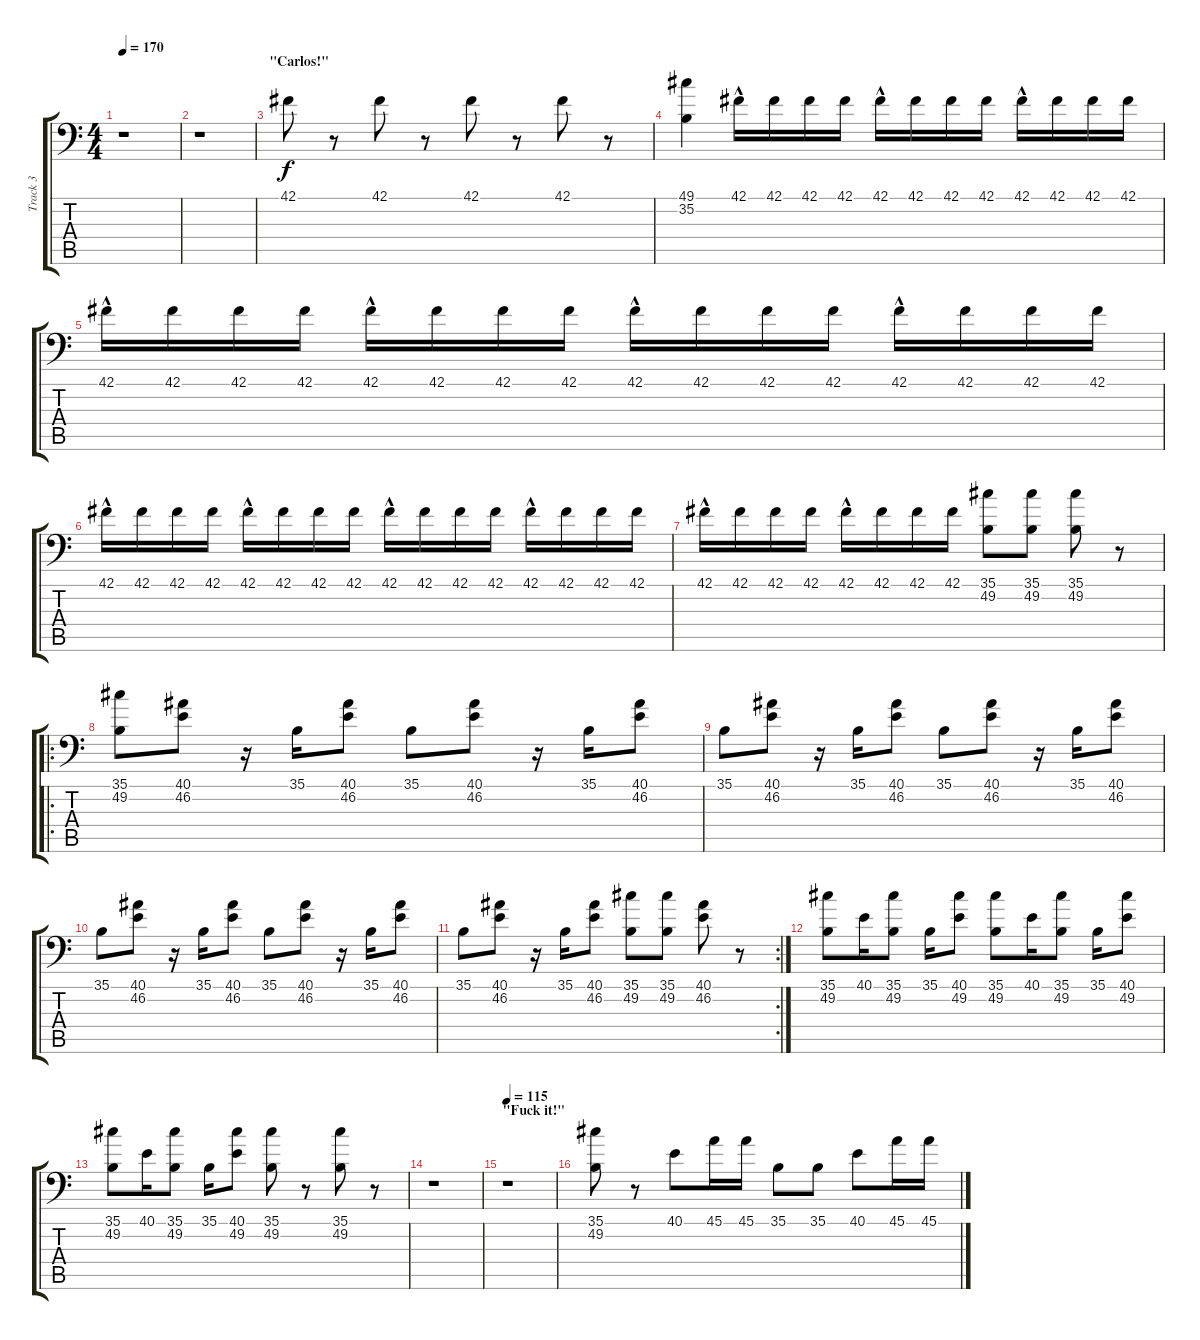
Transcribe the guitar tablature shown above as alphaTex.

\track ("Track 3" "Track 3") {instrument acousticgrandpiano}
\staff {score tabs}
\tuning (C-1 C-1 C-1 C-1 C-1 C-1) {hide}
\ts (4 4)
\tempo 170
\clef f4
\ks c
r.1{dy f} |
r.1 |
\section ("" "\"Carlos!\"")
42.1.8 r.8 42.1.8 r.8 42.1.8 r.8 42.1.8 r.8 |
(49.1 35.2).4 42.1{hac}.16 42.1.16 42.1.16 42.1.16 42.1{hac}.16 42.1.16 42.1.16 42.1.16 42.1{hac}.16 42.1.16 42.1.16 42.1.16 |
42.1{hac}.16 42.1.16 42.1.16 42.1.16 42.1{hac}.16 42.1.16 42.1.16 42.1.16 42.1{hac}.16 42.1.16 42.1.16 42.1.16 42.1{hac}.16 42.1.16 42.1.16 42.1.16 |
42.1{hac}.16 42.1.16 42.1.16 42.1.16 42.1{hac}.16 42.1.16 42.1.16 42.1.16 42.1{hac}.16 42.1.16 42.1.16 42.1.16 42.1{hac}.16 42.1.16 42.1.16 42.1.16 |
42.1{hac}.16 42.1.16 42.1.16 42.1.16 42.1{hac}.16 42.1.16 42.1.16 42.1.16 (35.1 49.2).8 (35.1 49.2).8 (35.1 49.2).8 r.8 |
\ro
(35.1 49.2).8 (40.1 46.2).8 r.16 35.1.16 (40.1 46.2).8 35.1.8 (40.1 46.2).8 r.16 35.1.16 (40.1 46.2).8 |
35.1.8 (40.1 46.2).8 r.16 35.1.16 (40.1 46.2).8 35.1.8 (40.1 46.2).8 r.16 35.1.16 (40.1 46.2).8 |
35.1.8 (40.1 46.2).8 r.16 35.1.16 (40.1 46.2).8 35.1.8 (40.1 46.2).8 r.16 35.1.16 (40.1 46.2).8 |
\rc 2
35.1.8 (40.1 46.2).8 r.16 35.1.16 (40.1 46.2).8 (35.1 49.2).8 (35.1 49.2).8 (40.1 46.2).8 r.8 |
(35.1 49.2).8 40.1.16 (35.1 49.2).8 35.1.16 (40.1 49.2).8 (35.1 49.2).8 40.1.16 (35.1 49.2).8 35.1.16 (40.1 49.2).8 |
(35.1 49.2).8 40.1.16 (35.1 49.2).8 35.1.16 (40.1 49.2).8 (35.1 49.2).8 r.8 (35.1 49.2).8 r.8 |
r.1 |
\section ("" "\"Fuck it!\"")
\tempo 115
r.1 |
(35.1 49.2).8 r.8 40.1.8 45.1.16 45.1.16 35.1.8 35.1.8 40.1.8 45.1.16 45.1.16
